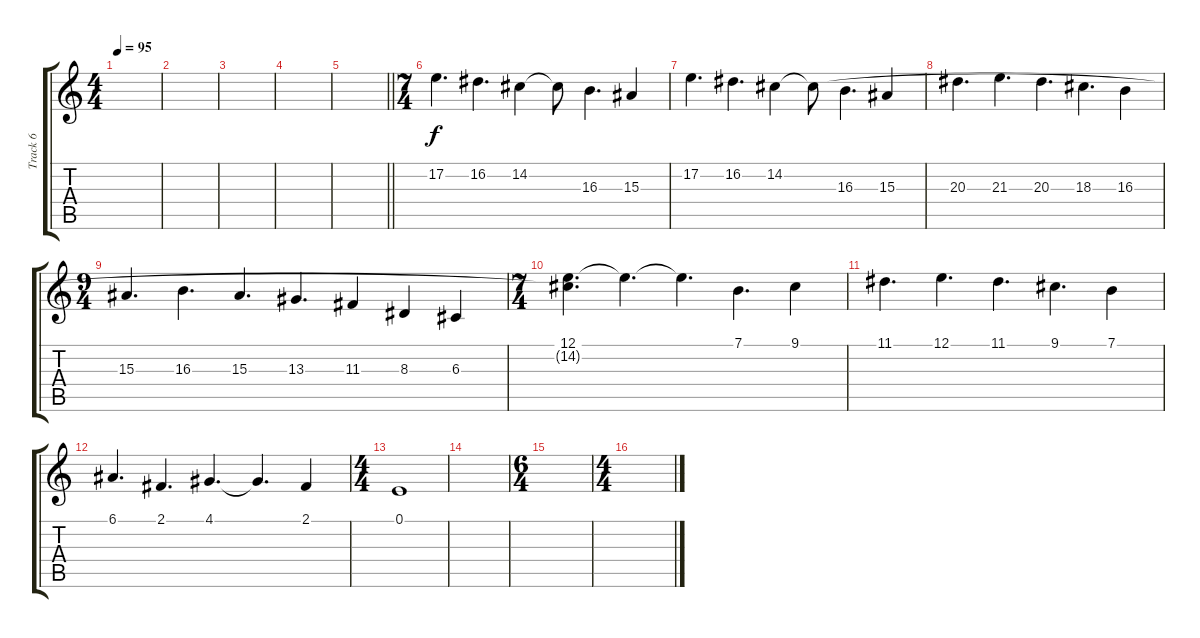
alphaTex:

\track ("Track 6" "Track 6") {instrument stringensemble1}
\staff {score tabs}
\tuning (E4 B3 G3 D3 A2 E2) {hide}
\ts (4 4)
\tempo 95
\clef g2
\ks c
|
|
|
|
\barLineRight lightlight
|
\ts (7 4)
\section ("" "")
17.2.4{d} 16.2.4{d} 14.2.4 14.2{t}.8 16.3.4{d} 15.3.4 |
17.2.4{d} 16.2.4{d} 14.2.4 14.2{t}.8 16.3.4{d} 15.3.4 |
20.3.4{d} 21.3.4{d} 20.3.4{d} 18.3.4{d} 16.3.4 |
\ts (9 4)
15.3.4{d} 16.3.4{d} 15.3.4{d} 13.3.4{d} 11.3.4 8.3.4 6.3.4 |
\ts (7 4)
(12.1 14.2{t}).4{d} 12.1{t}.4{d} 12.1{t}.4{d} 7.1.4{d} 9.1.4 |
11.1.4{d} 12.1.4{d} 11.1.4{d} 9.1.4{d} 7.1.4 |
6.1.4{d} 2.1.4{d} 4.1.4{d} 4.1{t}.4{d} 2.1.4 |
\ts (4 4)
0.1.1 |
|
\ts (6 4)
|
\ts (4 4)
